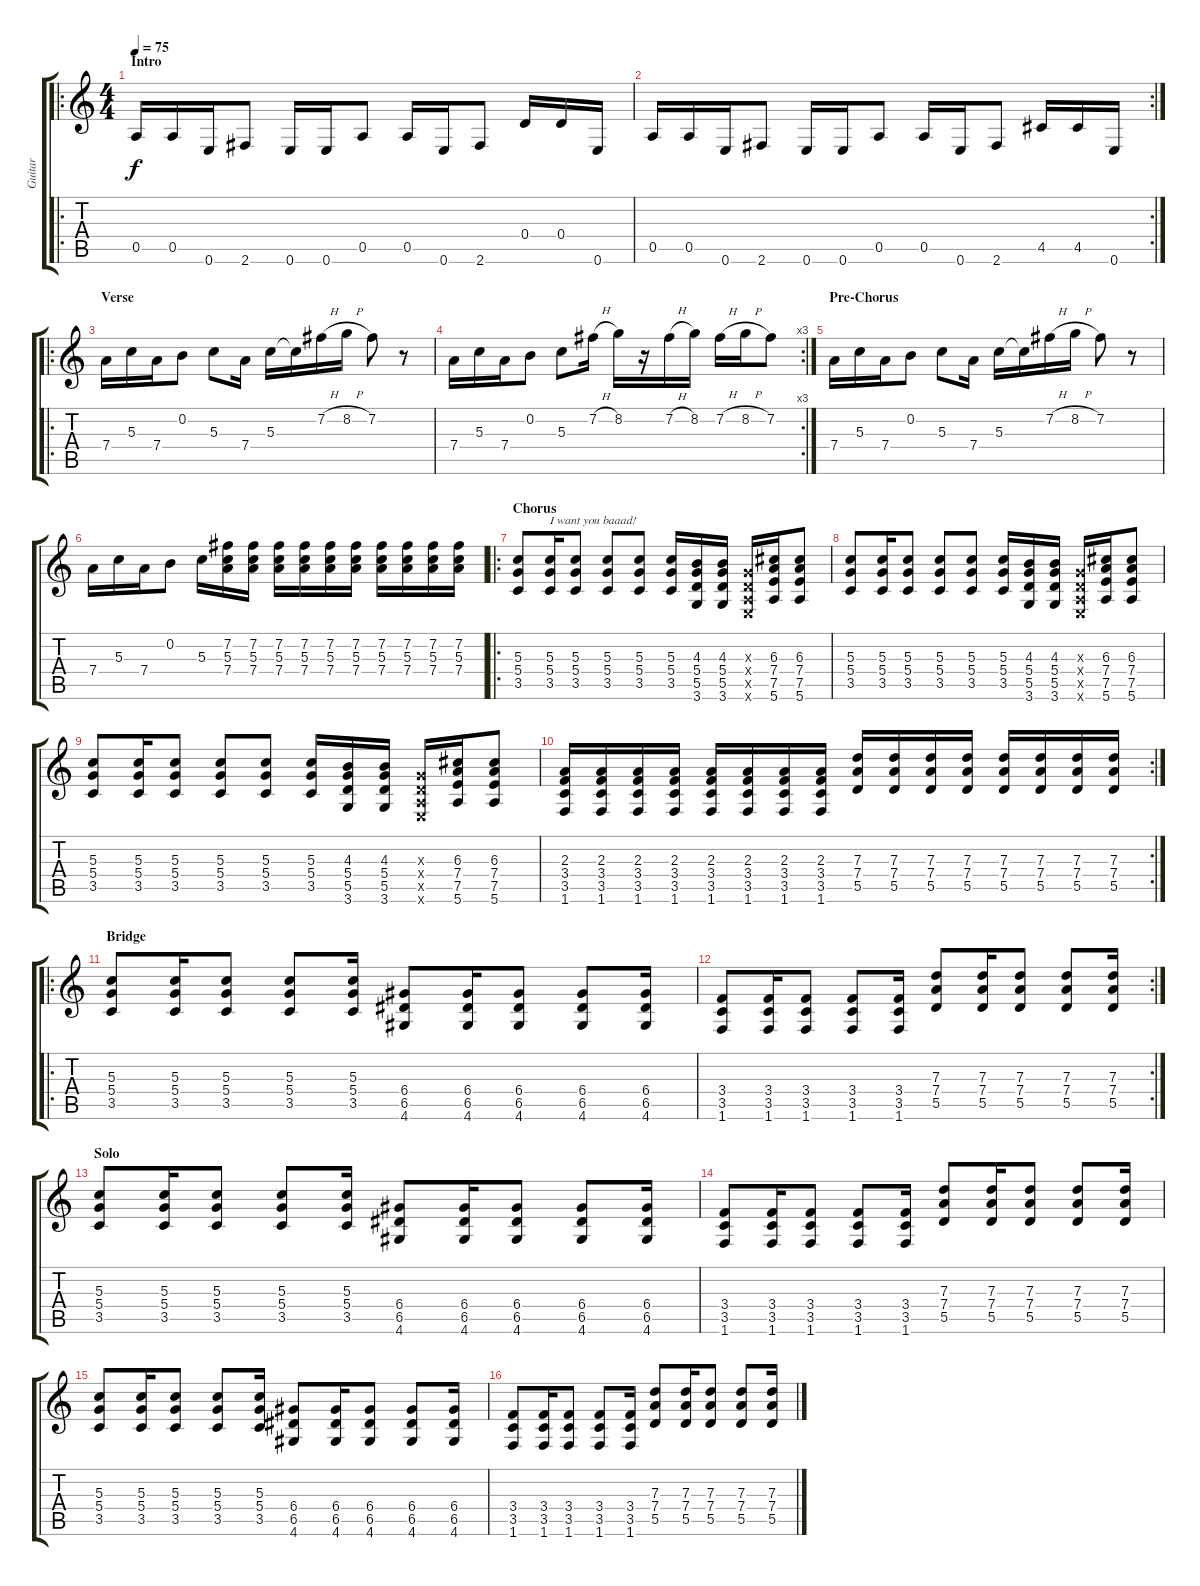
\track ("Guitar" "Guitar") {instrument electricguitarjazz}
\staff {score tabs}
\tuning (E4 B3 G3 D3 A2 E2) {hide}
\ro
\ts (4 4)
\section ("" "Intro")
\tempo 75
\clef g2
\ks c
0.5.16{dy f instrument overdrivenguitar} 0.5.16 0.6.16 2.6.8 0.6.16 0.6.16 0.5.8 0.5.16 0.6.16 2.6.8 0.4.16 0.4.16 0.6.16 |
\rc 2
0.5.16 0.5.16 0.6.16 2.6.8 0.6.16 0.6.16 0.5.8 0.5.16 0.6.16 2.6.8 4.5.16 4.5.16 0.6.16 |
\ro
\section ("" "Verse")
7.4.16{instrument electricguitarjazz} 5.3.16 7.4.16 0.2.8 5.3.8 7.4.16 5.3.16 5.3{t}.16 7.2{h}.16 8.2{h}.16 7.2.8 r.8 |
\rc 3
7.4.16 5.3.16 7.4.16 0.2.8 5.3.8 7.2{h}.16 8.2.16 r.16 7.2{h}.16 8.2.16 7.2{h}.16 8.2{h}.16 7.2.8 |
\section ("" "Pre-Chorus")
7.4.16 5.3.16 7.4.16 0.2.8 5.3.8 7.4.16 5.3.16 5.3{t}.16 7.2{h}.16 8.2{h}.16 7.2.8 r.8 |
7.4.16 5.3.16 7.4.16 0.2.8 5.3.16 (7.2 5.3 7.4).16{instrument overdrivenguitar} (7.2 5.3 7.4).16 (7.2 5.3 7.4).16 (7.2 5.3 7.4).16 (7.2 5.3 7.4).16 (7.2 5.3 7.4).16 (7.2 5.3 7.4).16 (7.2 5.3 7.4).16 (7.2 5.3 7.4).16 (7.2 5.3 7.4).16 |
\ro
\section ("" "Chorus")
(5.3 5.4 3.5).8{instrument overdrivenguitar} (5.3 5.4 3.5).16{txt "I want you baaad!"} (5.3 5.4 3.5).8 (5.3 5.4 3.5).8 (5.3 5.4 3.5).8 (5.3 5.4 3.5).16 (4.3 5.4 5.5 3.6).16 (4.3 5.4 5.5 3.6).16 (0.3{x} 0.4{x} 0.5{x} 0.6{x}).16 (6.3 7.4 7.5 5.6).16 (6.3 7.4 7.5 5.6).8 |
(5.3 5.4 3.5).8 (5.3 5.4 3.5).16 (5.3 5.4 3.5).8 (5.3 5.4 3.5).8 (5.3 5.4 3.5).8 (5.3 5.4 3.5).16 (4.3 5.4 5.5 3.6).16 (4.3 5.4 5.5 3.6).16 (0.3{x} 0.4{x} 0.5{x} 0.6{x}).16 (6.3 7.4 7.5 5.6).16 (6.3 7.4 7.5 5.6).8 |
(5.3 5.4 3.5).8 (5.3 5.4 3.5).16 (5.3 5.4 3.5).8 (5.3 5.4 3.5).8 (5.3 5.4 3.5).8 (5.3 5.4 3.5).16 (4.3 5.4 5.5 3.6).16 (4.3 5.4 5.5 3.6).16 (0.3{x} 0.4{x} 0.5{x} 0.6{x}).16 (6.3 7.4 7.5 5.6).16 (6.3 7.4 7.5 5.6).8 |
\rc 2
(2.3 3.4 3.5 1.6).16 (2.3 3.4 3.5 1.6).16 (2.3 3.4 3.5 1.6).16 (2.3 3.4 3.5 1.6).16 (2.3 3.4 3.5 1.6).16 (2.3 3.4 3.5 1.6).16 (2.3 3.4 3.5 1.6).16 (2.3 3.4 3.5 1.6).16 (7.3 7.4 5.5).16 (7.3 7.4 5.5).16 (7.3 7.4 5.5).16 (7.3 7.4 5.5).16 (7.3 7.4 5.5).16 (7.3 7.4 5.5).16 (7.3 7.4 5.5).16 (7.3 7.4 5.5).16 |
\ro
\section ("" "Bridge")
(5.3 5.4 3.5).8{instrument overdrivenguitar} (5.3 5.4 3.5).16 (5.3 5.4 3.5).8 (5.3 5.4 3.5).8 (5.3 5.4 3.5).16 (6.4 6.5 4.6).8 (6.4 6.5 4.6).16 (6.4 6.5 4.6).8 (6.4 6.5 4.6).8 (6.4 6.5 4.6).16 |
\rc 2
(3.4 3.5 1.6).8 (3.4 3.5 1.6).16 (3.4 3.5 1.6).8 (3.4 3.5 1.6).8 (3.4 3.5 1.6).16 (7.3 7.4 5.5).8 (7.3 7.4 5.5).16 (7.3 7.4 5.5).8 (7.3 7.4 5.5).8 (7.3 7.4 5.5).16 |
\section ("" "Solo")
(5.3 5.4 3.5).8{volume 12 instrument overdrivenguitar} (5.3 5.4 3.5).16 (5.3 5.4 3.5).8 (5.3 5.4 3.5).8 (5.3 5.4 3.5).16 (6.4 6.5 4.6).8 (6.4 6.5 4.6).16 (6.4 6.5 4.6).8 (6.4 6.5 4.6).8 (6.4 6.5 4.6).16 |
(3.4 3.5 1.6).8 (3.4 3.5 1.6).16 (3.4 3.5 1.6).8 (3.4 3.5 1.6).8 (3.4 3.5 1.6).16 (7.3 7.4 5.5).8 (7.3 7.4 5.5).16 (7.3 7.4 5.5).8 (7.3 7.4 5.5).8 (7.3 7.4 5.5).16 |
(5.3 5.4 3.5).8 (5.3 5.4 3.5).16 (5.3 5.4 3.5).8 (5.3 5.4 3.5).8 (5.3 5.4 3.5).16 (6.4 6.5 4.6).8 (6.4 6.5 4.6).16 (6.4 6.5 4.6).8 (6.4 6.5 4.6).8 (6.4 6.5 4.6).16 |
(3.4 3.5 1.6).8 (3.4 3.5 1.6).16 (3.4 3.5 1.6).8 (3.4 3.5 1.6).8 (3.4 3.5 1.6).16 (7.3 7.4 5.5).8 (7.3 7.4 5.5).16 (7.3 7.4 5.5).8 (7.3 7.4 5.5).8 (7.3 7.4 5.5).16
